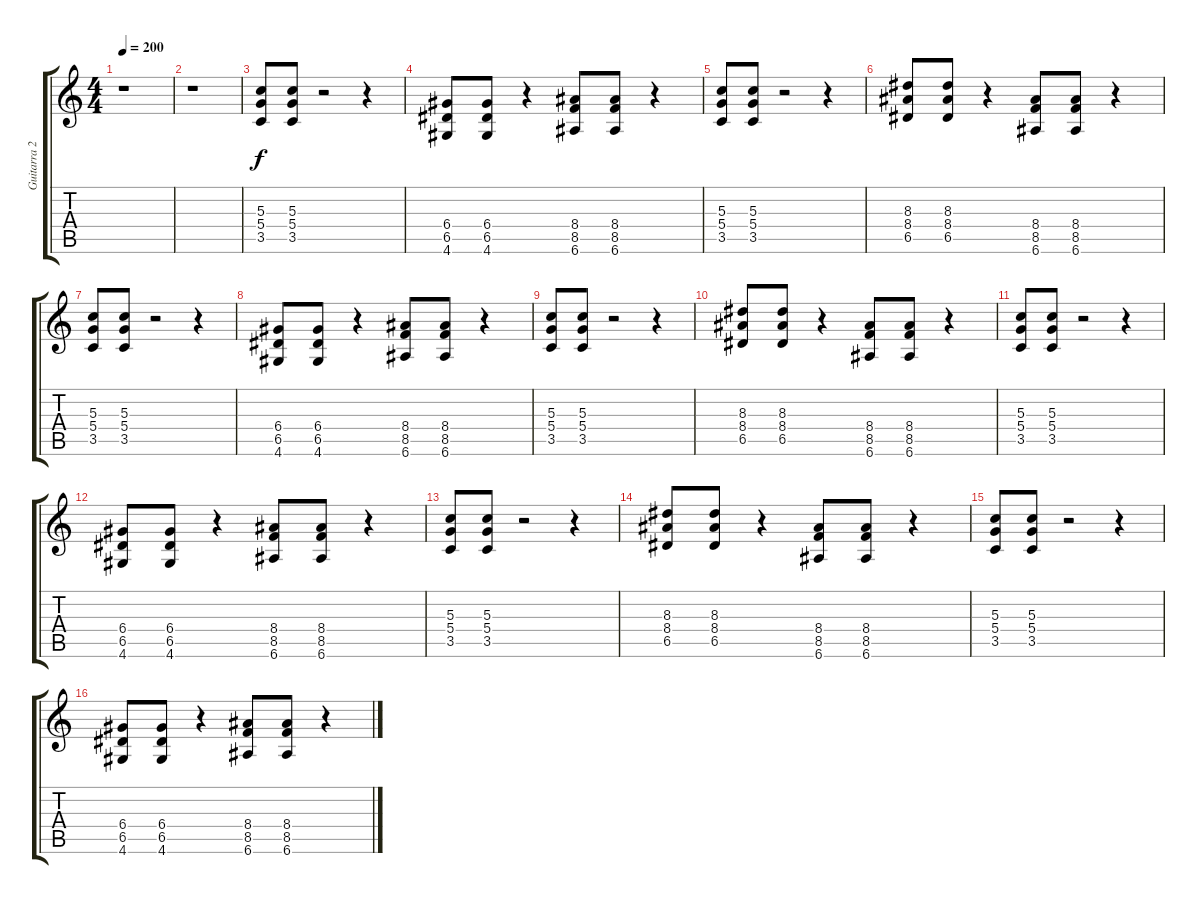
\track ("Guitarra 2" "Guitarra 2") {instrument overdrivenguitar}
\staff {score tabs}
\tuning (E4 B3 G3 D3 A2 E2) {hide}
\ts (4 4)
\tempo 200
\clef g2
\ks c
r.1{dy f} |
r.1 |
(5.3 5.4 3.5).8 (5.3 5.4 3.5).8 r.2 r.4 |
(6.4 6.5 4.6).8 (6.4 6.5 4.6).8 r.4 (8.4 8.5 6.6).8 (8.4 8.5 6.6).8 r.4 |
(5.3 5.4 3.5).8 (5.3 5.4 3.5).8 r.2 r.4 |
(8.3 8.4 6.5).8 (8.3 8.4 6.5).8 r.4 (8.4 8.5 6.6).8 (8.4 8.5 6.6).8 r.4 |
(5.3 5.4 3.5).8 (5.3 5.4 3.5).8 r.2 r.4 |
(6.4 6.5 4.6).8 (6.4 6.5 4.6).8 r.4 (8.4 8.5 6.6).8 (8.4 8.5 6.6).8 r.4 |
(5.3 5.4 3.5).8 (5.3 5.4 3.5).8 r.2 r.4 |
(8.3 8.4 6.5).8 (8.3 8.4 6.5).8 r.4 (8.4 8.5 6.6).8 (8.4 8.5 6.6).8 r.4 |
(5.3 5.4 3.5).8 (5.3 5.4 3.5).8 r.2 r.4 |
(6.4 6.5 4.6).8 (6.4 6.5 4.6).8 r.4 (8.4 8.5 6.6).8 (8.4 8.5 6.6).8 r.4 |
(5.3 5.4 3.5).8 (5.3 5.4 3.5).8 r.2 r.4 |
(8.3 8.4 6.5).8 (8.3 8.4 6.5).8 r.4 (8.4 8.5 6.6).8 (8.4 8.5 6.6).8 r.4 |
(5.3 5.4 3.5).8 (5.3 5.4 3.5).8 r.2 r.4 |
(6.4 6.5 4.6).8 (6.4 6.5 4.6).8 r.4 (8.4 8.5 6.6).8 (8.4 8.5 6.6).8 r.4
